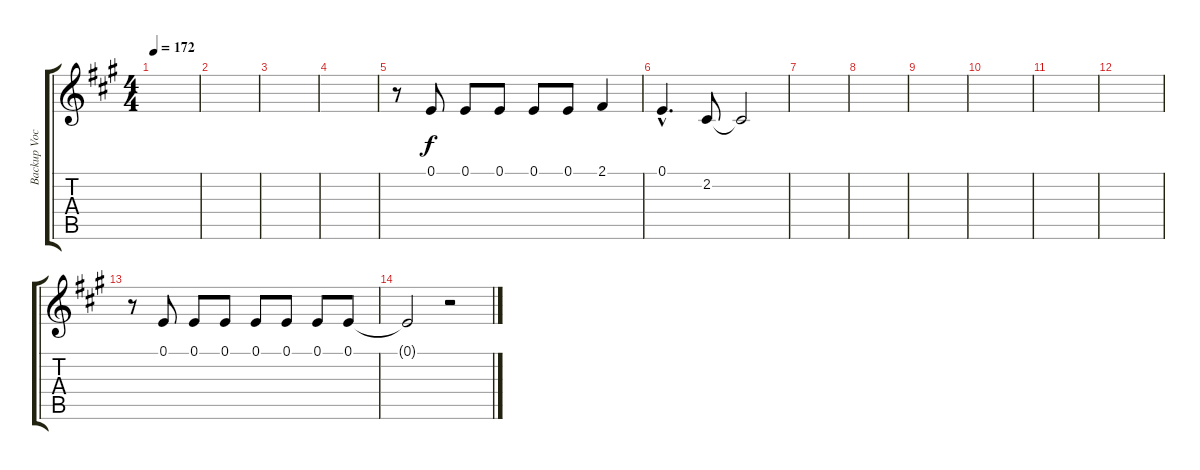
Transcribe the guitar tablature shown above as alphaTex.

\track ("Backup Vocals" "Backup Voc") {instrument altosax}
\staff {score tabs}
\tuning (E4 B3 G3 D3 A2 E2) {hide}
\ts (4 4)
\tempo 172
\clef g2
\ks a
|
|
|
|
r.8 0.1.8 0.1.8 0.1.8 0.1.8 0.1.8 2.1.4 |
0.1{hac}.4{d} 2.2.8 2.2{t}.2 |
|
|
|
|
|
|
r.8 0.1.8 0.1.8 0.1.8 0.1.8 0.1.8 0.1.8 0.1.8 |
0.1{t}.2 r.2
